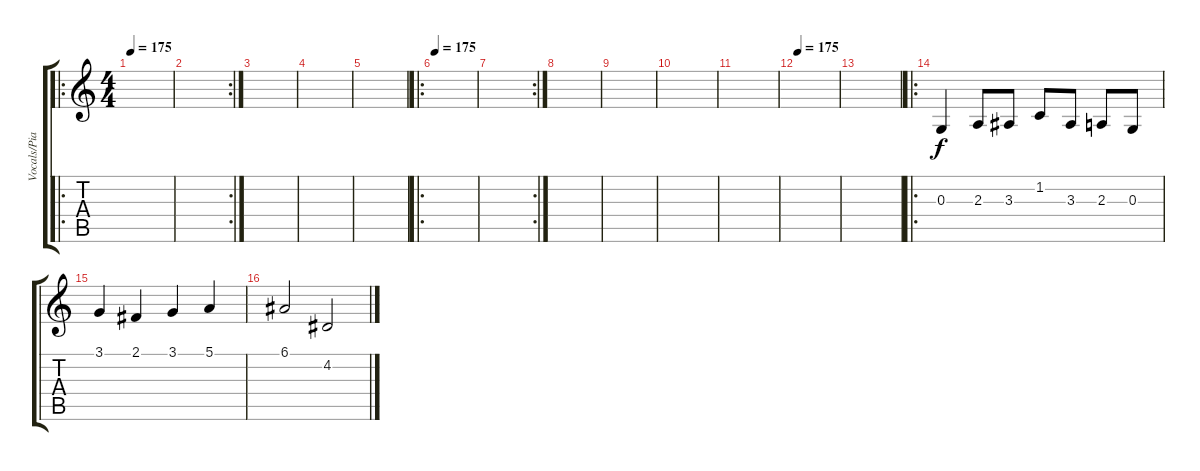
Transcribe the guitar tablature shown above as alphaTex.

\track ("Vocals/Piano" "Vocals/Pia") {instrument stringensemble1}
\staff {score tabs}
\tuning (E4 B3 G3 D3 A2 E2) {hide}
\ro
\ts (4 4)
\tempo 175
\clef g2
\ks c
|
\rc 2
|
|
|
|
\ro
\tempo 175
|
\rc 2
|
|
|
|
|
\tempo 175
|
|
\ro
0.3.4 2.3.8 3.3.8 1.2.8 3.3.8 2.3.8 0.3.8 |
3.1.4 2.1.4 3.1.4 5.1.4 |
6.1.2 4.2.2
